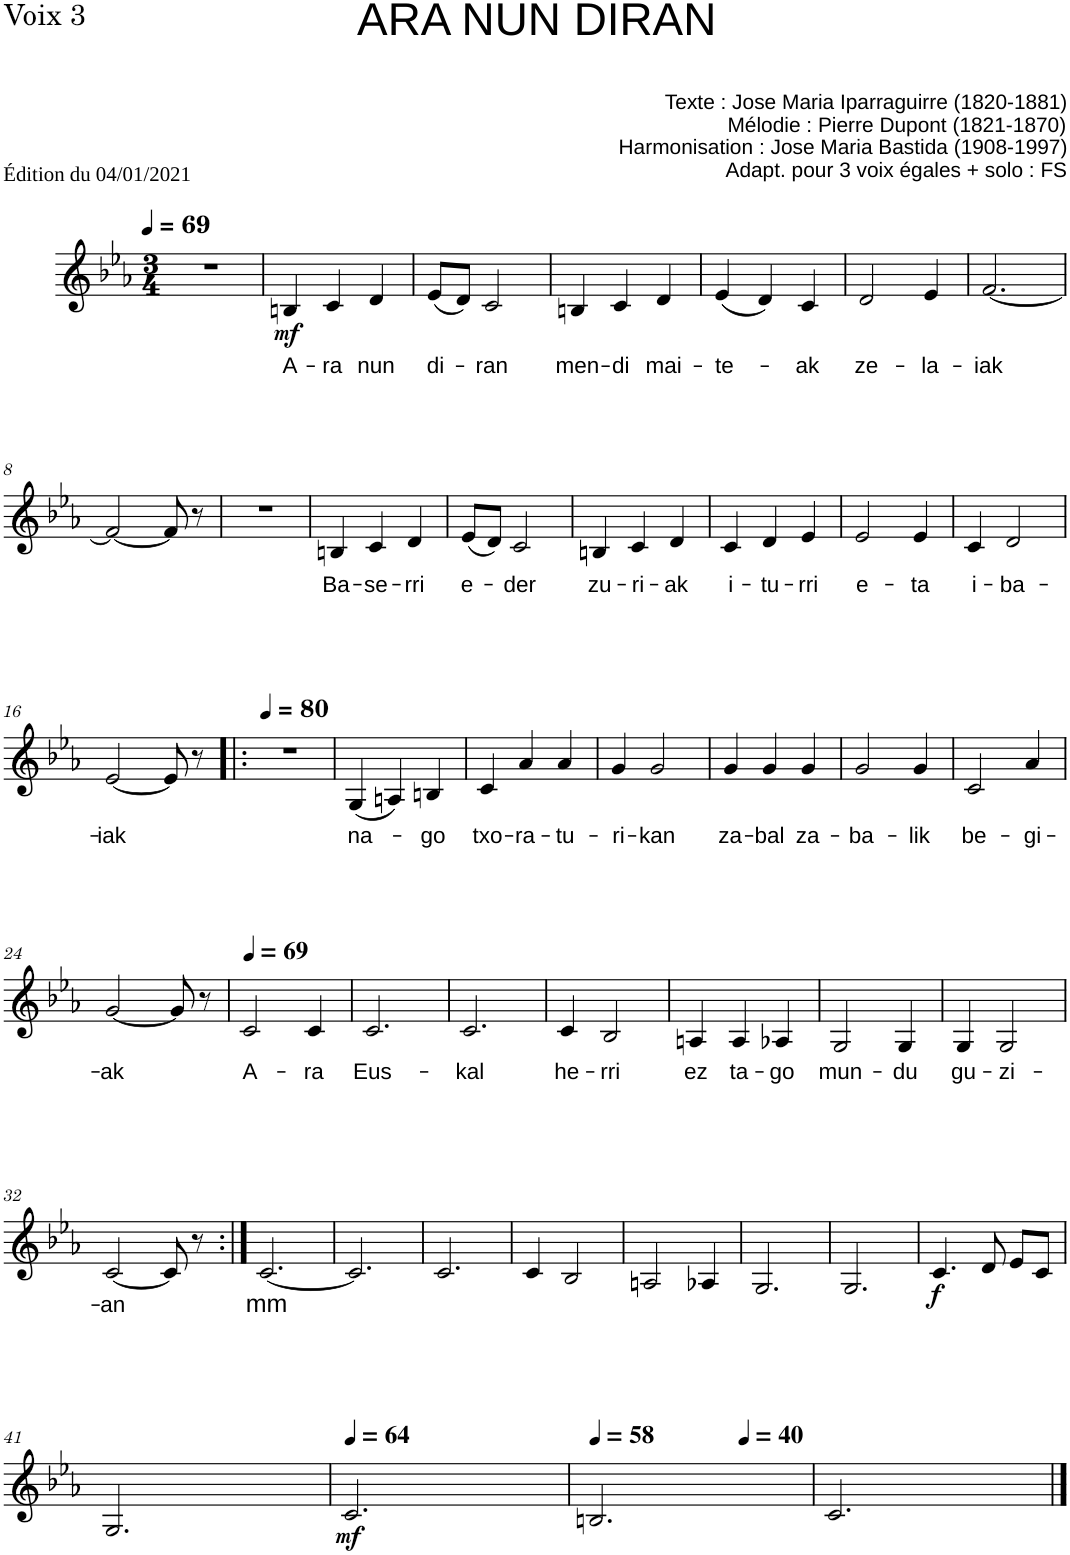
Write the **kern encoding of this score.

**kern	**text	**dynam
*part1	*part1	*part1
*staff1	*staff1	*staff1
*I"Voix 3	*	*
*I'Vx. 3	*	*
*clefG2	*	*
*k[b-e-a-]	*	*
*M3/4	*	*
*MM69	*	*
=1	=1	=1
2.r	.	.
=2	=2	=2
!	!LO:LY:b	!LO:DY:b
4Bn/	A-	mf
!	!LO:LY:b	!
4c/	-ra	.
!	!LO:LY:b	!
4d/	nun	.
=3	=3	=3
!	!LO:LY:b	!
(8e-/L	di-	.
8d/J)	.	.
!	!LO:LY:b	!
2c/	-ran	.
=4	=4	=4
!	!LO:LY:b	!
4Bn/	men-	.
!	!LO:LY:b	!
4c/	-di	.
!	!LO:LY:b	!
4d/	mai-	.
=5	=5	=5
!	!LO:LY:b	!
(4e-/	-te-	.
4d/)	.	.
!	!LO:LY:b	!
4c/	-ak	.
=6	=6	=6
!	!LO:LY:b	!
2d/	ze-	.
!	!LO:LY:b	!
4e-/	-la-	.
=7	=7	=7
!	!LO:LY:b	!
[2.f/	-iak	.
!!LO:LB:g=z
=8	=8	=8
2f/_	.	.
8f/]	.	.
8r	.	.
=9	=9	=9
2.r	.	.
=10	=10	=10
!	!LO:LY:b	!
4Bn/	Ba-	.
!	!LO:LY:b	!
4c/	-se-	.
!	!LO:LY:b	!
4d/	-rri	.
=11	=11	=11
!	!LO:LY:b	!
(8e-/L	e-	.
8d/J)	.	.
!	!LO:LY:b	!
2c/	-der	.
=12	=12	=12
!	!LO:LY:b	!
4Bn/	zu-	.
!	!LO:LY:b	!
4c/	-ri-	.
!	!LO:LY:b	!
4d/	-ak	.
=13	=13	=13
!	!LO:LY:b	!
4c/	i-	.
!	!LO:LY:b	!
4d/	-tu-	.
!	!LO:LY:b	!
4e-/	-rri	.
=14	=14	=14
!	!LO:LY:b	!
2e-/	e-	.
!	!LO:LY:b	!
4e-/	-ta	.
=15	=15	=15
!	!LO:LY:b	!
4c/	i-	.
!	!LO:LY:b	!
2d/	-ba-	.
!!LO:LB:g=z
=16	=16	=16
!	!LO:LY:b	!
[2e-/	-iak	.
8e-/]	.	.
8r	.	.
=17!|:	=17!|:	=17!|:
*MM80	*	*
2.r	.	.
=18	=18	=18
!	!LO:LY:b	!
(4G/	na-	.
4An/)	.	.
!	!LO:LY:b	!
4Bn/	-go	.
=19	=19	=19
!	!LO:LY:b	!
4c/	txo-	.
!	!LO:LY:b	!
4a-/	-ra-	.
!	!LO:LY:b	!
4a-/	-tu-	.
=20	=20	=20
!	!LO:LY:b	!
4g/	-ri-	.
!	!LO:LY:b	!
2g/	-kan	.
=21	=21	=21
!	!LO:LY:b	!
4g/	za-	.
!	!LO:LY:b	!
4g/	-bal	.
!	!LO:LY:b	!
4g/	za-	.
=22	=22	=22
!	!LO:LY:b	!
2g/	-ba-	.
!	!LO:LY:b	!
4g/	-lik	.
=23	=23	=23
!	!LO:LY:b	!
2c/	be-	.
!	!LO:LY:b	!
4a-/	-gi-	.
!!LO:LB:g=z
=24	=24	=24
!	!LO:LY:b	!
[2g/	-ak	.
8g/]	.	.
8r	.	.
=25	=25	=25
*MM69	*	*
!	!LO:LY:b	!
2c/	A-	.
!	!LO:LY:b	!
4c/	-ra	.
=26	=26	=26
!	!LO:LY:b	!
2.c/	Eus-	.
=27	=27	=27
!	!LO:LY:b	!
2.c/	-kal	.
=28	=28	=28
!	!LO:LY:b	!
4c/	he-	.
!	!LO:LY:b	!
2B-/	-rri	.
=29	=29	=29
!	!LO:LY:b	!
4An/	ez	.
!	!LO:LY:b	!
4A/	ta-	.
!	!LO:LY:b	!
4A-X/	-go	.
=30	=30	=30
!	!LO:LY:b	!
2G/	mun-	.
!	!LO:LY:b	!
4G/	-du	.
=31	=31	=31
!	!LO:LY:b	!
4G/	gu-	.
!	!LO:LY:b	!
2G/	-zi-	.
!!LO:LB:g=z
=32	=32	=32
!	!LO:LY:b	!
[2c/	-an	.
8c/]	.	.
8r	.	.
=33:|!	=33:|!	=33:|!
!	!LO:LY:b	!
[2.c/	mm	.
=34	=34	=34
2.c/]	.	.
=35	=35	=35
2.c/	.	.
=36	=36	=36
4c/	.	.
2B-/	.	.
=37	=37	=37
2An/	.	.
4A-X/	.	.
=38	=38	=38
2.G/	.	.
=39	=39	=39
2.G/	.	.
=40	=40	=40
!	!	!LO:DY:b
4.c/	.	f
8d/	.	.
8e-/L	.	.
8c/J	.	.
!!LO:LB:g=z
=41	=41	=41
2.G/	.	.
=42	=42	=42
*MM64	*	*
!	!	!LO:DY:b
2.c/	.	mf
=43	=43	=43
*MM58	*	*
*^	*	*
2.Bn/	2ryy	.	.
*MM40	*	*	*
.	4ryy	.	.
*v	*v	*	*
=44	=44	=44
2.c/	.	.
==	==	==
*-	*-	*-
